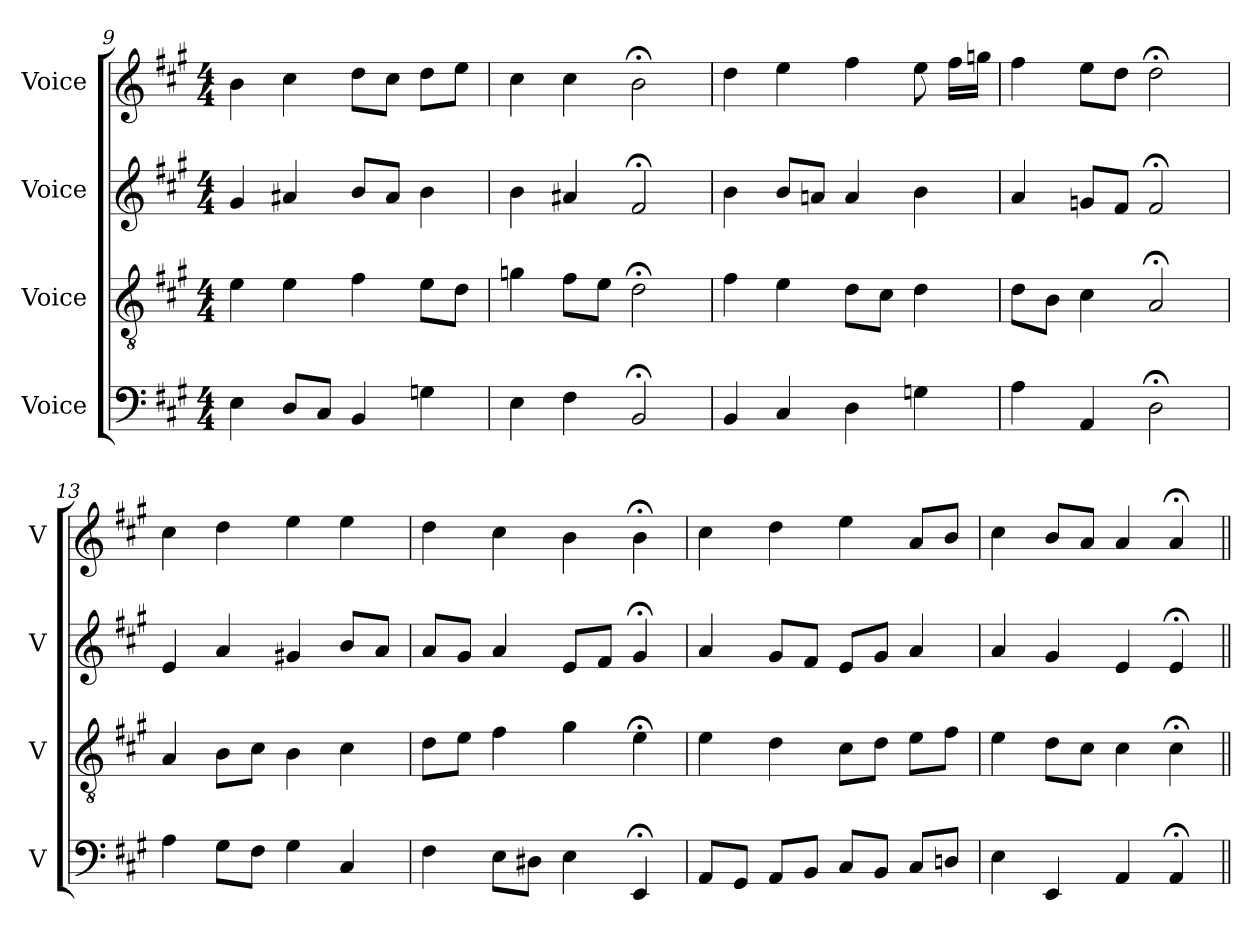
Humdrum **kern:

**kern	**kern	**kern	**kern
*part4	*part3	*part2	*part1
*staff4	*staff3	*staff2	*staff1
*I"Voice	*I"Voice	*I"Voice	*I"Voice
*I'V	*I'V	*I'V	*I'V
!!LO:LB:g=z
*clefF4	*clefGv2	*clefG2	*clefG2
*k[f#c#g#]	*k[f#c#g#]	*k[f#c#g#]	*k[f#c#g#]
*M4/4	*M4/4	*M4/4	*M4/4
=9	=9	=9	=9
4E\	4e\	4g#/	4b\
8D/L	4e\	4a#X/	4cc#\
8C#/J	.	.	.
4BB/	4f#\	8b/L	8dd\L
.	.	8a#/J	8cc#\J
4Gn\	8e\L	4b\	8dd\L
.	8d\J	.	8ee\J
=10	=10	=10	=10
4E\	4gn\	4b\	4cc#\
4F#\	8f#\L	4a#X/	4cc#\
.	8e\J	.	.
2BB;/	2d;\	2f#;/	2b;\
=11	=11	=11	=11
4BB/	4f#\	4b\	4dd\
4C#/	4e\	8b/L	4ee\
.	.	8an/J	.
4D\	8d\L	4a/	4ff#\
.	8c#\J	.	.
4Gn\	4d\	4b\	8ee\
.	.	.	16ff#\LL
.	.	.	16ggn\JJ
=12	=12	=12	=12
4A\	8d\L	4a/	4ff#\
.	8B\J	.	.
4AA/	4c#\	8gn/L	8ee\L
.	.	8f#/J	8dd\J
2D;\	2A;/	2f#;/	2dd;\
=13	=13	=13	=13
4A\	4A/	4e/	4cc#\
8G#\L	8B\L	4a/	4dd\
8F#\J	8c#\J	.	.
4G#\	4B\	4g#X/	4ee\
4C#/	4c#\	8b/L	4ee\
.	.	8a/J	.
!!LO:PB:g=z
=14	=14	=14	=14
4F#\	8d\L	8a/L	4dd\
.	8e\J	8g#/J	.
8E\L	4f#\	4a/	4cc#\
8D#X\J	.	.	.
4E\	4g#\	8e/L	4b\
.	.	8f#/J	.
4EE;/	4e;\	4g#;/	4b;\
=15	=15	=15	=15
8AA/L	4e\	4a/	4cc#\
8GG#/J	.	.	.
8AA/L	4d\	8g#/L	4dd\
8BB/J	.	8f#/J	.
8C#/L	8c#\L	8e/L	4ee\
8BB/J	8d\J	8g#/J	.
8C#/L	8e\L	4a/	8a/L
8Dn/J	8f#\J	.	8b/J
=16	=16	=16	=16
4E\	4e\	4a/	4cc#\
4EE/	8d\L	4g#/	8b/L
.	8c#\J	.	8a/J
4AA/	4c#\	4e/	4a/
4AA;/	4c#;\	4e;/	4a;/
=||	=||	=||	=||
*-	*-	*-	*-
